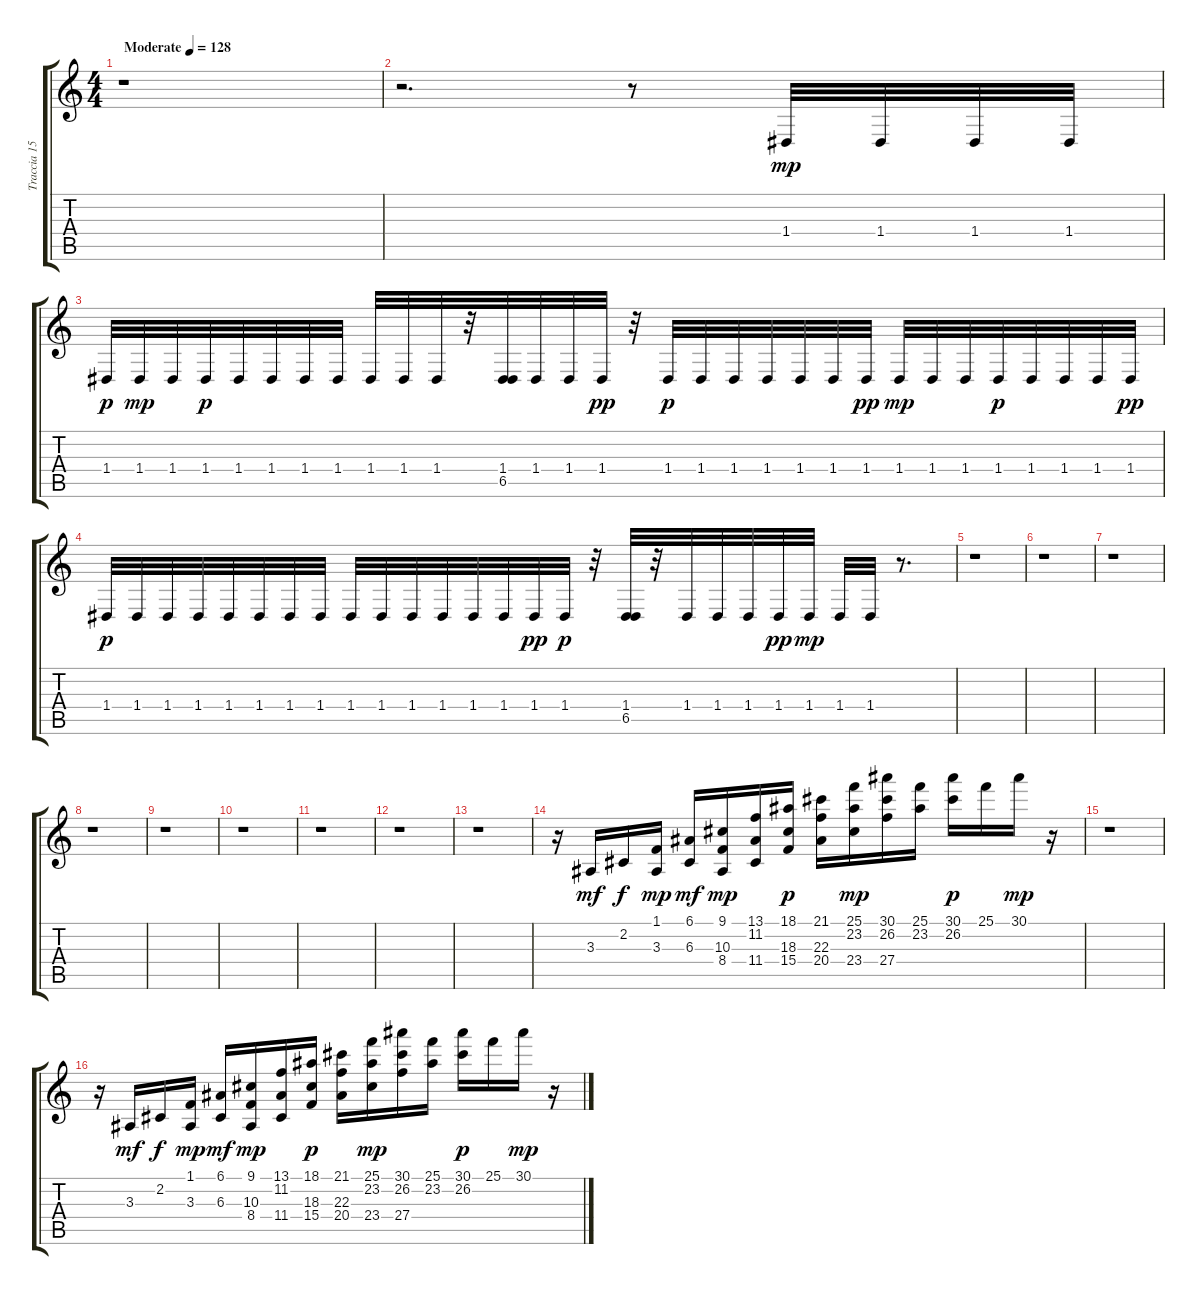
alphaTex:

\track ("Traccia 15" "Traccia 15") {instrument timpani}
\staff {score tabs}
\tuning (E4 B3 G3 D3 A2 E2) {hide}
\ts (4 4)
\tempo (128 "Moderate")
\clef g2
\ks c
r.1{dy mp instrument timpani} |
r.2{d} r.8 1.4.32 1.4.32 1.4.32 1.4.32 |
1.4.32{dy p} 1.4.32{dy mp} 1.4.32 1.4.32{dy p} 1.4.32 1.4.32 1.4.32 1.4.32 1.4.32 1.4.32 1.4.32 r.32 (1.4 6.5).32 1.4.32 1.4.32 1.4.32{dy pp} r.32 1.4.32{dy p} 1.4.32 1.4.32 1.4.32 1.4.32 1.4.32 1.4.32{dy pp} 1.4.32{dy mp} 1.4.32 1.4.32 1.4.32{dy p} 1.4.32 1.4.32 1.4.32 1.4.32{dy pp} |
1.4.32{dy p} 1.4.32 1.4.32 1.4.32 1.4.32 1.4.32 1.4.32 1.4.32 1.4.32 1.4.32 1.4.32 1.4.32 1.4.32 1.4.32 1.4.32{dy pp} 1.4.32{dy p} r.32 (1.4 6.5).32 r.32 1.4.32 1.4.32 1.4.32 1.4.32{dy pp} 1.4.32{dy mp} 1.4.32 1.4.32 r.8{d} |
r.1 |
r.1 |
r.1 |
r.1 |
r.1 |
r.1 |
r.1 |
r.1 |
r.1 |
r.16 3.3.16{dy mf volume 11 balance 14 instrument lead1square} 2.2.16{dy f} (1.1 3.3).16{dy mp} (6.1 6.3).16{dy mf} (9.1 10.3 8.4).16{dy mp} (13.1 11.2 11.4).16 (18.1 18.3 15.4).16{dy p} (21.1 22.3 20.4).16 (25.1 23.2 23.4).16{dy mp} (30.1 26.2 27.4).16 (25.1 23.2).16 (30.1 26.2).16{dy p} 25.1.16 30.1.16{dy mp} r.16 |
r.1 |
r.16 3.3.16{dy mf} 2.2.16{dy f} (1.1 3.3).16{dy mp} (6.1 6.3).16{dy mf} (9.1 10.3 8.4).16{dy mp} (13.1 11.2 11.4).16 (18.1 18.3 15.4).16{dy p} (21.1 22.3 20.4).16 (25.1 23.2 23.4).16{dy mp} (30.1 26.2 27.4).16 (25.1 23.2).16 (30.1 26.2).16{dy p} 25.1.16 30.1.16{dy mp} r.16
